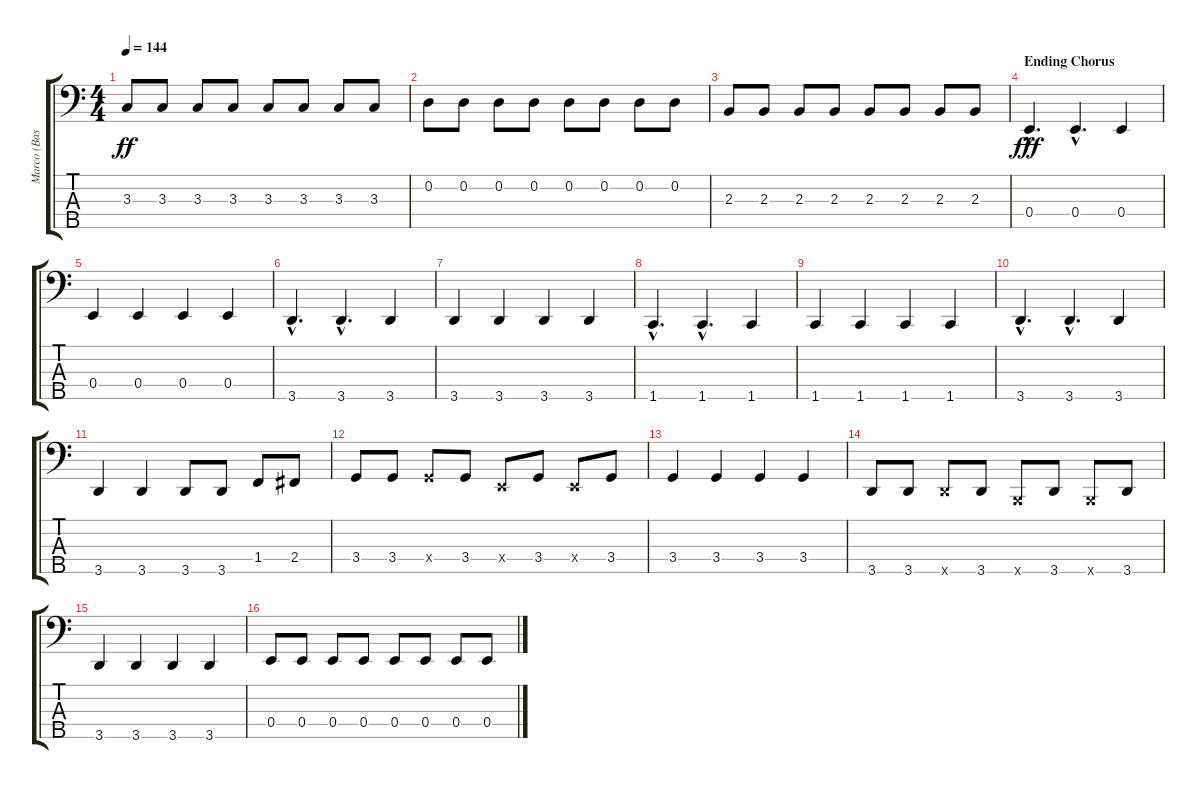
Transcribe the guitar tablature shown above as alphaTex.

\track ("Marco (Bass)" "Marco (Bas") {instrument electricbassfinger}
\staff {score tabs}
\tuning (G2 D2 A1 E1 B0) {hide}
\ts (4 4)
\tempo 144
\clef f4
\ks c
3.3.8{dy ff} 3.3.8 3.3.8 3.3.8 3.3.8 3.3.8 3.3.8 3.3.8 |
0.2.8 0.2.8 0.2.8 0.2.8 0.2.8 0.2.8 0.2.8 0.2.8 |
2.3.8 2.3.8 2.3.8 2.3.8 2.3.8 2.3.8 2.3.8 2.3.8 |
\section ("" "Ending Chorus")
0.4{hac}.4{d dy fff} 0.4{hac}.4{d} 0.4.4 |
0.4.4 0.4.4 0.4.4 0.4.4 |
3.5{hac}.4{d} 3.5{hac}.4{d} 3.5.4 |
3.5.4 3.5.4 3.5.4 3.5.4 |
1.5{hac}.4{d} 1.5{hac}.4{d} 1.5.4 |
1.5.4 1.5.4 1.5.4 1.5.4 |
3.5{hac}.4{d} 3.5{hac}.4{d} 3.5.4 |
3.5.4 3.5.4 3.5.8 3.5.8 1.4.8 2.4.8 |
3.4.8 3.4.8 3.4{x}.8 3.4.8 0.4{x}.8 3.4.8 0.4{x}.8 3.4.8 |
3.4.4 3.4.4 3.4.4 3.4.4 |
3.5.8 3.5.8 3.5{x}.8 3.5.8 0.5{x}.8 3.5.8 0.5{x}.8 3.5.8 |
3.5.4 3.5.4 3.5.4 3.5.4 |
0.4.8 0.4.8 0.4.8 0.4.8 0.4.8 0.4.8 0.4.8 0.4.8
